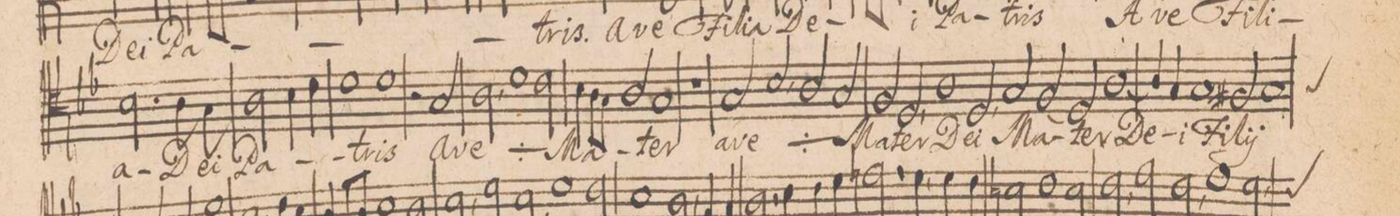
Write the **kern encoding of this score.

**kern	**text
*I"Tenore 1mo.	*
*clefC4	*
*k[b-e-]	*
*met(c|)	*
*M2/1	*
2.B-\	-a
8A\	De-
8G\	-i
2A\	Pa-
4B-\	.
4c\	.
=34-	=34-
1d	.
1d	-tris
=35-	=35-
2r	.
2G/	a-
2A,\	-ve
*	*ij
1d\	a-
=36-	=36-
2c\	-ve
*	*Xij
4B-\	Ma-
8A\L	.
8G\J	.
2A/	.
=37-	=37-
1G	-ter
1r	.
=38-	=38-
2G/	a-
2B-,/	-ve
*	*ij
2A/	a-
2G/	-ve
*	*Xij
=39-	=39-
2Fny/	Ma-
2D,/	-ter
1A	De-
=40-	=40-
2D,/	-i
2G/	Ma-
(<2F/	.
2D/)	-ter
=41-	=41-
[<1A	De-
4A/]	.
4G/	-i
1G/	Fi-
=42-	=42-
2F#X/	-li-
*custos:g	*
1G	-(us)
=43-	=43-
*-	*-
